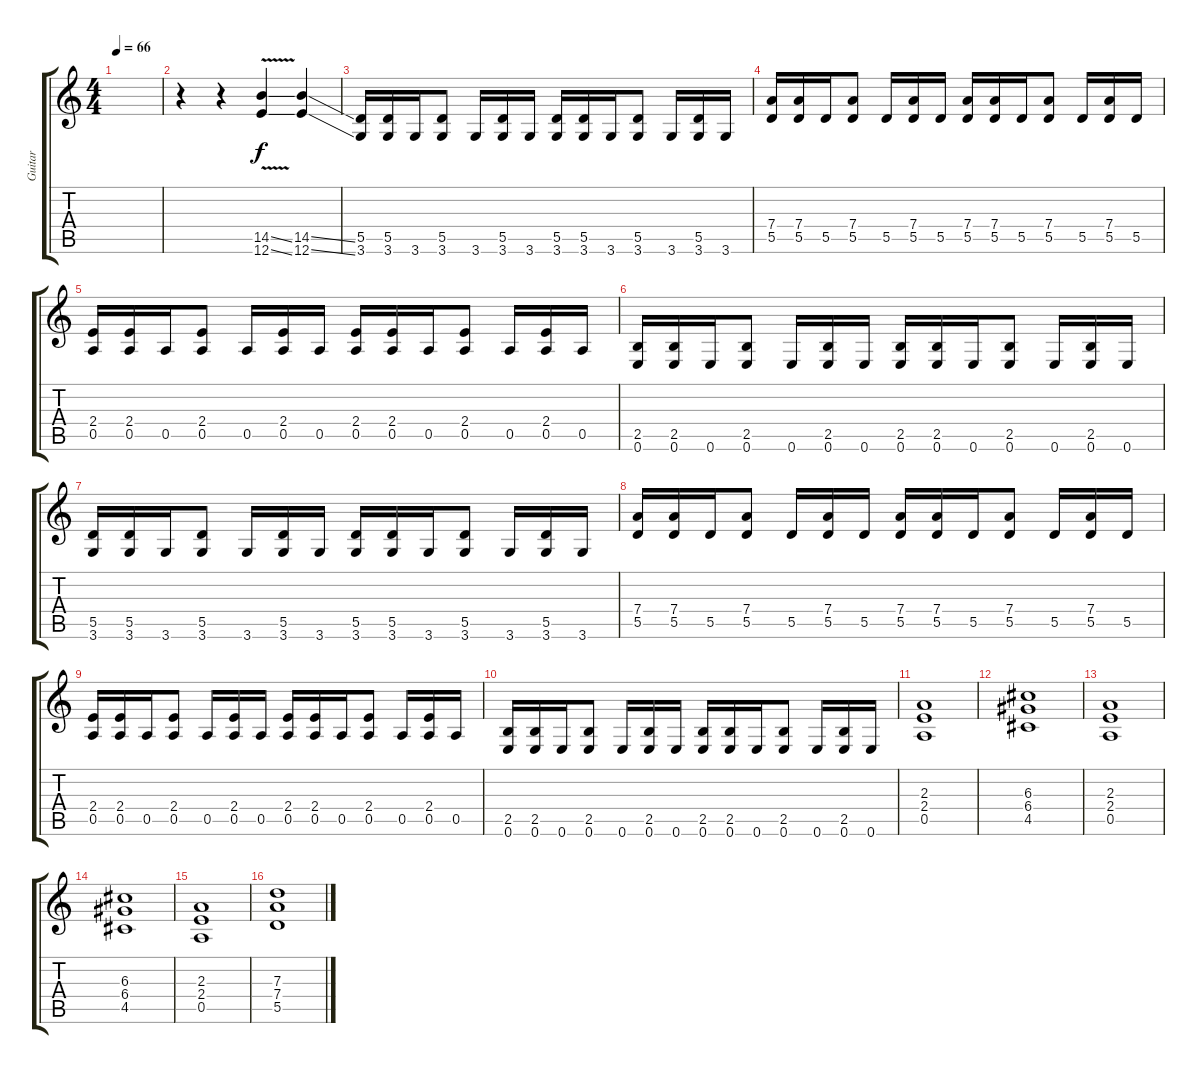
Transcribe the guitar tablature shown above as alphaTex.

\track ("Guitar" "Guitar") {instrument overdrivenguitar}
\staff {score tabs}
\tuning (E4 B3 G3 D3 A2 E2) {hide}
\ts (4 4)
\tempo 66
\clef g2
\ks c
|
r.4 r.4 (14.5{ss} 12.6{v ss}).4 (14.5{ss} 12.6{ss}).4 |
(5.5 3.6).16 (5.5 3.6).16 3.6.16 (5.5 3.6).8 3.6.16 (5.5 3.6).16 3.6.16 (5.5 3.6).16 (5.5 3.6).16 3.6.16 (5.5 3.6).8 3.6.16 (5.5 3.6).16 3.6.16 |
(7.4 5.5).16 (7.4 5.5).16 5.5.16 (7.4 5.5).8 5.5.16 (7.4 5.5).16 5.5.16 (7.4 5.5).16 (7.4 5.5).16 5.5.16 (7.4 5.5).8 5.5.16 (7.4 5.5).16 5.5.16 |
(2.4 0.5).16 (2.4 0.5).16 0.5.16 (2.4 0.5).8 0.5.16 (2.4 0.5).16 0.5.16 (2.4 0.5).16 (2.4 0.5).16 0.5.16 (2.4 0.5).8 0.5.16 (2.4 0.5).16 0.5.16 |
(2.5 0.6).16 (2.5 0.6).16 0.6.16 (2.5 0.6).8 0.6.16 (2.5 0.6).16 0.6.16 (2.5 0.6).16 (2.5 0.6).16 0.6.16 (2.5 0.6).8 0.6.16 (2.5 0.6).16 0.6.16 |
(5.5 3.6).16 (5.5 3.6).16 3.6.16 (5.5 3.6).8 3.6.16 (5.5 3.6).16 3.6.16 (5.5 3.6).16 (5.5 3.6).16 3.6.16 (5.5 3.6).8 3.6.16 (5.5 3.6).16 3.6.16 |
(7.4 5.5).16 (7.4 5.5).16 5.5.16 (7.4 5.5).8 5.5.16 (7.4 5.5).16 5.5.16 (7.4 5.5).16 (7.4 5.5).16 5.5.16 (7.4 5.5).8 5.5.16 (7.4 5.5).16 5.5.16 |
(2.4 0.5).16 (2.4 0.5).16 0.5.16 (2.4 0.5).8 0.5.16 (2.4 0.5).16 0.5.16 (2.4 0.5).16 (2.4 0.5).16 0.5.16 (2.4 0.5).8 0.5.16 (2.4 0.5).16 0.5.16 |
(2.5 0.6).16 (2.5 0.6).16 0.6.16 (2.5 0.6).8 0.6.16 (2.5 0.6).16 0.6.16 (2.5 0.6).16 (2.5 0.6).16 0.6.16 (2.5 0.6).8 0.6.16 (2.5 0.6).16 0.6.16 |
(2.3 2.4 0.5).1 |
(6.3 6.4 4.5).1 |
(2.3 2.4 0.5).1 |
(6.3 6.4 4.5).1 |
(2.3 2.4 0.5).1 |
(7.3 7.4 5.5).1
